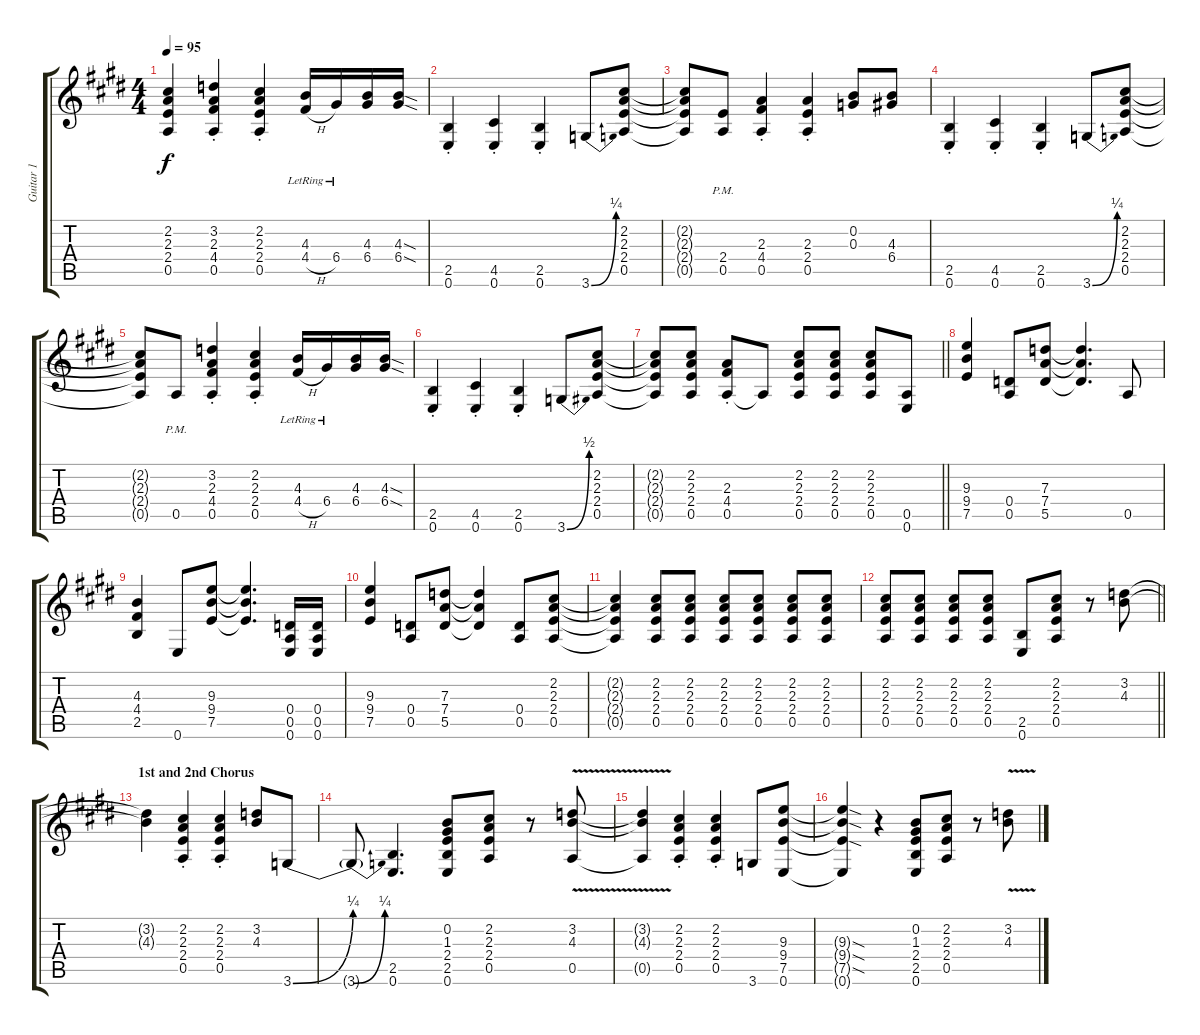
\track ("Guitar 1" "Guitar 1") {instrument distortionguitar}
\staff {score tabs}
\tuning (E4 B3 G3 D3 A2 E2) {hide}
\ts (4 4)
\tempo 95
\clef g2
\ks c#minor
(2.2{t} 2.3{t} 2.4{t} 0.5{t}).4{dy f} (3.2{st} 2.3{st} 4.4{st} 0.5{st}).4 (2.2{st} 2.3{st} 2.4{st} 0.5{st}).4 (4.3{lr} 4.4{h lr}).16 6.4{lr}.16 (4.3 6.4).16 (4.3{sod} 6.4{sod}).16 |
(2.5{st} 0.6{st}).4 (4.5{st} 0.6{st}).4 (2.5{st} 0.6{st}).4 3.6{be (bend 0 0 60 1)}.8 (2.2 2.3 2.4 0.5).8 |
(2.2{t} 2.3{t} 2.4{t} 0.5{t}).8 (2.4{pm} 0.5{pm}).8 (2.3{st} 4.4{st} 0.5{st}).4 (2.3{st} 2.4{st} 0.5{st}).4 (0.2 0.3).8 (4.3 6.4).8 |
(2.5{st} 0.6{st}).4 (4.5{st} 0.6{st}).4 (2.5{st} 0.6{st}).4 3.6{be (bend 0 0 60 1)}.8 (2.2 2.3 2.4 0.5).8 |
(2.2{t} 2.3{t} 2.4{t} 0.5{t}).8 0.5{pm}.8 (3.2{st} 2.3{st} 4.4{st} 0.5{st}).4 (2.2{st} 2.3{st} 2.4{st} 0.5{st}).4 (4.3{lr} 4.4{h lr}).16 6.4{lr}.16 (4.3 6.4).16 (4.3{sod} 6.4{sod}).16 |
(2.5{st} 0.6{st}).4 (4.5{st} 0.6{st}).4 (2.5{st} 0.6{st}).4 3.6{be (bend 0 0 60 2)}.8 (2.2 2.3 2.4 0.5).8 |
\barLineRight lightlight
(2.2{t} 2.3{t} 2.4{t} 0.5{t}).8 (2.2 2.3 2.4 0.5).8 (2.3{st} 4.4{st} 0.5{st}).8 0.5{t}.8 (2.2 2.3 2.4 0.5).8 (2.2 2.3 2.4 0.5).8 (2.2 2.3 2.4 0.5).8 (0.5 0.6).8 |
(9.3 9.4 7.5).4 (0.4 0.5).8 (7.3 7.4 5.5).8 (7.3{t} 7.4{t} 5.5{t}).4{d} 0.5.8 |
(4.3 4.4 2.5).4 0.6.8 (9.3 9.4 7.5).8 (9.3{t} 9.4{t} 7.5{t}).4{d} (0.4 0.5 0.6).16 (0.4 0.5 0.6).16 |
(9.3 9.4 7.5).4 (0.4 0.5).8 (7.3 7.4 5.5).8 (7.3{t} 7.4{t} 5.5{t}).4 (0.4 0.5).8 (2.2 2.3 2.4 0.5).8 |
(2.2{t} 2.3{t} 2.4{t} 0.5{t}).4 (2.2 2.3 2.4 0.5).8 (2.2 2.3 2.4 0.5).8 (2.2 2.3 2.4 0.5).8 (2.2 2.3 2.4 0.5).8 (2.2 2.3 2.4 0.5).8 (2.2 2.3 2.4 0.5).8 |
\barLineRight lightlight
(2.2 2.3 2.4 0.5).8 (2.2 2.3 2.4 0.5).8 (2.2 2.3 2.4 0.5).8 (2.2 2.3 2.4 0.5).8 (2.5 0.6).8 (2.2 2.3 2.4 0.5).8 r.8 (3.2 4.3).8 |
\section ("" "1st and 2nd Chorus")
(3.2{t} 4.3{t}).4 (2.2{st} 2.3{st} 2.4{st} 0.5{st}).4 (2.2{st} 2.3{st} 2.4{st} 0.5{st}).4 (3.2 4.3).8 3.6{be (bend 0 0 60 1)}.8 |
3.6{be (bend 0 0 60 1) t}.8 (2.5 0.6).4{d} (0.2 1.3 2.4 2.5 0.6).8 (2.2 2.3 2.4 0.5).8 r.8 (3.2{v} 4.3{v} 0.5{v}).8 |
(3.2{v t} 4.3{v t} 0.5{v t}).4 (2.2{st} 2.3{st} 2.4{st} 0.5{st}).4 (2.2{st} 2.3{st} 2.4{st} 0.5{st}).4 3.6.8 (9.3 9.4 7.5 0.6).8 |
(9.3{sod t} 9.4{sod t} 7.5{sod t} 0.6{t}).4 r.4 (0.2 1.3 2.4 2.5 0.6).8 (2.2 2.3 2.4 0.5).8 r.8 (3.2{v} 4.3{v}).8
